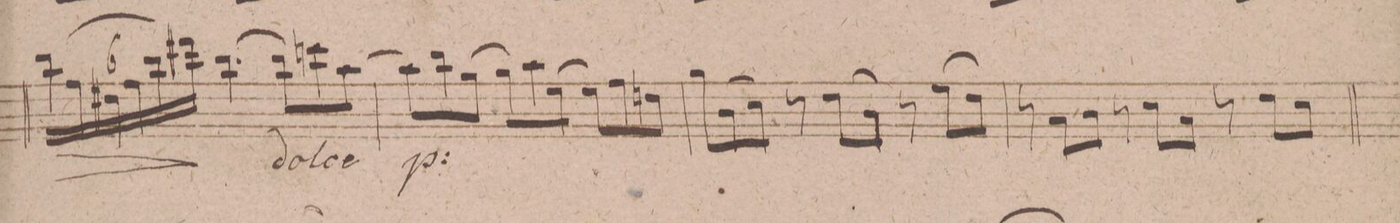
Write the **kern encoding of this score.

**kern	**dynam
*I"Violino 1mo	*
*clefG2	*
*k[f#]	*
*M9/8	*
(16bb\LL	>
16ff#\	.
16dd#X\	.
16ff#\	.
16bb\	.
16ddd#X\JJ)	]
[4.bb\	.
8bb\L]	.
8cccn\	.
[8aa\J	.
=23	=23
8aa\L]	p
8bb\	.
[8gg\J	.
8gg\L]	.
8aa\	.
[8ee\J	.
8ee\L]	.
8ff#\	.
8ddn\J	.
=24	=24
8gg\L	.
(8b\	.
8cc\J)	.
8r	.
(8dd\L	.
8b\J)	.
8r	.
(8ee\L	.
8dd\J)	.
=25	=25
8r	.
8a\L	.
8b\J	.
8r	.
8cc\L	.
8a\J	.
8r	.
8dd\L	.
8cc\J	.
=26	=26
*-	*-
